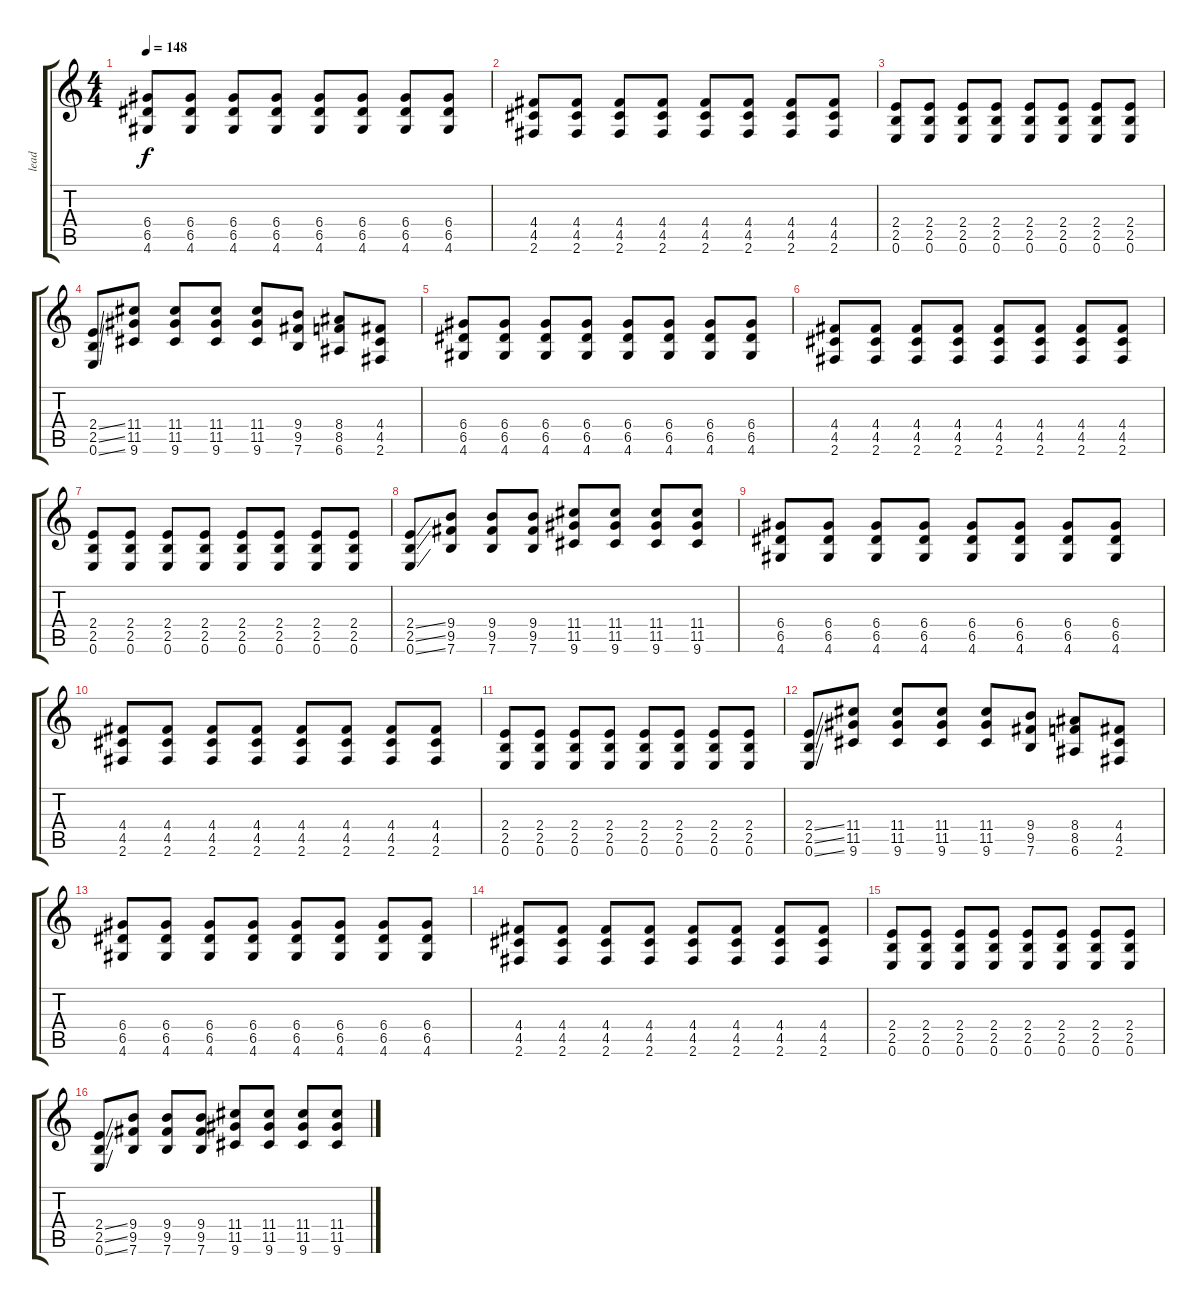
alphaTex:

\track ("lead" "lead") {instrument distortionguitar}
\staff {score tabs}
\tuning (E4 B3 G3 D3 A2 E2) {hide}
\ts (4 4)
\tempo 148
\clef g2
\ks c
(6.4 6.5 4.6).8{dy f} (6.4 6.5 4.6).8 (6.4 6.5 4.6).8 (6.4 6.5 4.6).8 (6.4 6.5 4.6).8 (6.4 6.5 4.6).8 (6.4 6.5 4.6).8 (6.4 6.5 4.6).8 |
(4.4 4.5 2.6).8 (4.4 4.5 2.6).8 (4.4 4.5 2.6).8 (4.4 4.5 2.6).8 (4.4 4.5 2.6).8 (4.4 4.5 2.6).8 (4.4 4.5 2.6).8 (4.4 4.5 2.6).8 |
(2.4 2.5 0.6).8 (2.4 2.5 0.6).8 (2.4 2.5 0.6).8 (2.4 2.5 0.6).8 (2.4 2.5 0.6).8 (2.4 2.5 0.6).8 (2.4 2.5 0.6).8 (2.4 2.5 0.6).8 |
(2.4{ss} 2.5{ss} 0.6{ss}).8 (11.4 11.5 9.6).8 (11.4 11.5 9.6).8 (11.4 11.5 9.6).8 (11.4 11.5 9.6).8 (9.4 9.5 7.6).8 (8.4 8.5 6.6).8 (4.4 4.5 2.6).8 |
(6.4 6.5 4.6).8 (6.4 6.5 4.6).8 (6.4 6.5 4.6).8 (6.4 6.5 4.6).8 (6.4 6.5 4.6).8 (6.4 6.5 4.6).8 (6.4 6.5 4.6).8 (6.4 6.5 4.6).8 |
(4.4 4.5 2.6).8 (4.4 4.5 2.6).8 (4.4 4.5 2.6).8 (4.4 4.5 2.6).8 (4.4 4.5 2.6).8 (4.4 4.5 2.6).8 (4.4 4.5 2.6).8 (4.4 4.5 2.6).8 |
(2.4 2.5 0.6).8 (2.4 2.5 0.6).8 (2.4 2.5 0.6).8 (2.4 2.5 0.6).8 (2.4 2.5 0.6).8 (2.4 2.5 0.6).8 (2.4 2.5 0.6).8 (2.4 2.5 0.6).8 |
(2.4{ss} 2.5{ss} 0.6{ss}).8 (9.4 9.5 7.6).8 (9.4 9.5 7.6).8 (9.4 9.5 7.6).8 (11.4 11.5 9.6).8 (11.4 11.5 9.6).8 (11.4 11.5 9.6).8 (11.4 11.5 9.6).8 |
(6.4 6.5 4.6).8 (6.4 6.5 4.6).8 (6.4 6.5 4.6).8 (6.4 6.5 4.6).8 (6.4 6.5 4.6).8 (6.4 6.5 4.6).8 (6.4 6.5 4.6).8 (6.4 6.5 4.6).8 |
(4.4 4.5 2.6).8 (4.4 4.5 2.6).8 (4.4 4.5 2.6).8 (4.4 4.5 2.6).8 (4.4 4.5 2.6).8 (4.4 4.5 2.6).8 (4.4 4.5 2.6).8 (4.4 4.5 2.6).8 |
(2.4 2.5 0.6).8 (2.4 2.5 0.6).8 (2.4 2.5 0.6).8 (2.4 2.5 0.6).8 (2.4 2.5 0.6).8 (2.4 2.5 0.6).8 (2.4 2.5 0.6).8 (2.4 2.5 0.6).8 |
(2.4{ss} 2.5{ss} 0.6{ss}).8 (11.4 11.5 9.6).8 (11.4 11.5 9.6).8 (11.4 11.5 9.6).8 (11.4 11.5 9.6).8 (9.4 9.5 7.6).8 (8.4 8.5 6.6).8 (4.4 4.5 2.6).8 |
(6.4 6.5 4.6).8 (6.4 6.5 4.6).8 (6.4 6.5 4.6).8 (6.4 6.5 4.6).8 (6.4 6.5 4.6).8 (6.4 6.5 4.6).8 (6.4 6.5 4.6).8 (6.4 6.5 4.6).8 |
(4.4 4.5 2.6).8 (4.4 4.5 2.6).8 (4.4 4.5 2.6).8 (4.4 4.5 2.6).8 (4.4 4.5 2.6).8 (4.4 4.5 2.6).8 (4.4 4.5 2.6).8 (4.4 4.5 2.6).8 |
(2.4 2.5 0.6).8 (2.4 2.5 0.6).8 (2.4 2.5 0.6).8 (2.4 2.5 0.6).8 (2.4 2.5 0.6).8 (2.4 2.5 0.6).8 (2.4 2.5 0.6).8 (2.4 2.5 0.6).8 |
(2.4{ss} 2.5{ss} 0.6{ss}).8 (9.4 9.5 7.6).8 (9.4 9.5 7.6).8 (9.4 9.5 7.6).8 (11.4 11.5 9.6).8 (11.4 11.5 9.6).8 (11.4 11.5 9.6).8 (11.4 11.5 9.6).8
